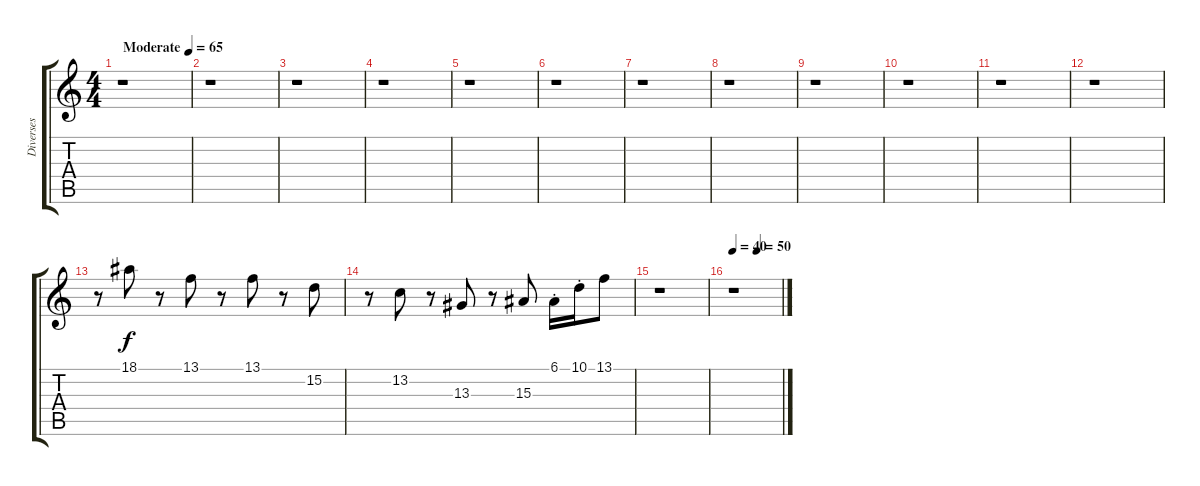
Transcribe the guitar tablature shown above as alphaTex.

\track ("Diverses" "Diverses") {instrument tubularbells}
\staff {score tabs}
\tuning (E4 B3 G3 D3 A2 E2) {hide}
\ts (4 4)
\tempo (65 "Moderate")
\clef g2
\ks c
r.1{dy f instrument tubularbells} |
r.1 |
r.1 |
r.1 |
r.1 |
r.1 |
r.1 |
r.1 |
r.1 |
r.1 |
r.1 |
r.1 |
r.8 18.1.8 r.8 13.1.8 r.8 13.1.8 r.8 15.2.8 |
r.8 13.2.8 r.8 13.3.8 r.8 15.3.8 6.1{st}.16{instrument trumpet} 10.1{st}.16 13.1.8 |
r.1 |
\tempo 40
\tempo (50 0.5)
r.1
